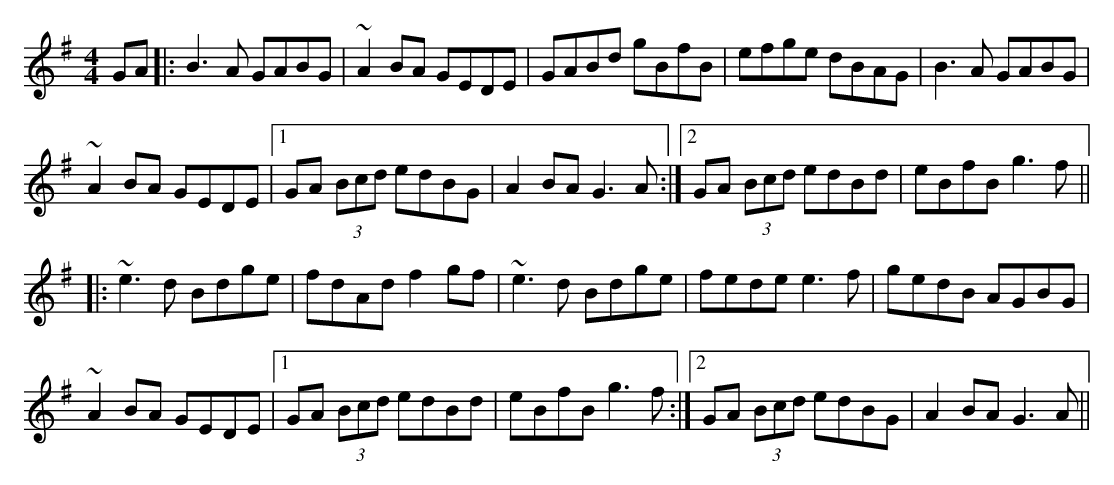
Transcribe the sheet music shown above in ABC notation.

X:1
M:4/4
K:G
GA|:B3A GABG|~A2BA GEDE|GABd gBfB|efge dBAG|B3A GABG|
~A2BA GEDE|1 GA (3Bcd edBG|A2 BA G3A:|2 GA (3Bcd edBd|eBfB g3f||
|:~e3d Bdge|fdAd f2gf|~e3d Bdge|fede e3f|gedB AGBG|
~A2BA GEDE|1 GA (3Bcd edBd|eBfB g3f:|2 GA (3Bcd edBG|A2 BA G3A||
